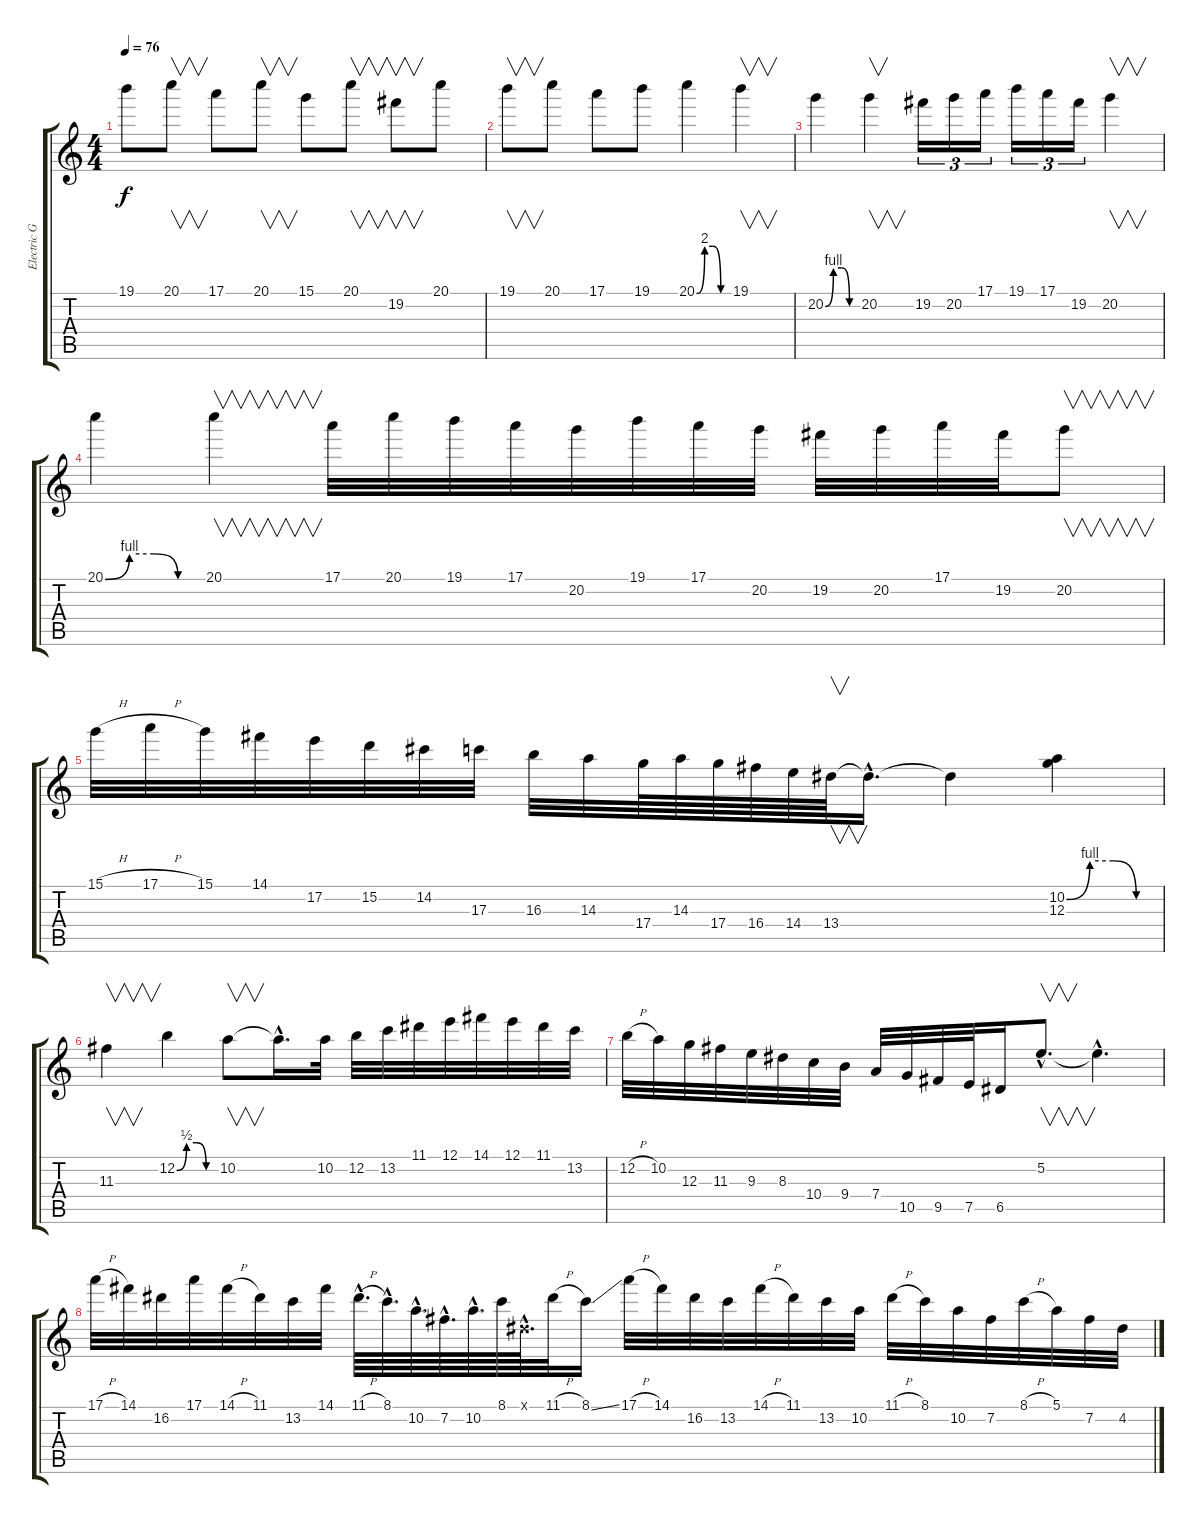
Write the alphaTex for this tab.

\track ("Electric Guitar 2" "Electric G") {instrument distortionguitar}
\staff {score tabs}
\tuning (E4 B3 G3 D3 A2 E2) {hide}
\ts (4 4)
\tempo 76
\clef g2
\ks c
19.1.8{dy f} 20.1.8{v} 17.1.8 20.1.8{v} 15.1.8 20.1.8{v} 19.2.8{v} 20.1.8 |
19.1.8{v} 20.1.8 17.1.8 19.1.8 20.1{be (custom 0 0 15 8 30 8 45 0 60 0)}.4 19.1.4{v} |
20.2{be (custom 0 0 15 4 30 4 45 0 60 0)}.4 20.2.4{v} 19.2.16{tu (3 2)} 20.2.16{tu (3 2)} 17.1.16{tu (3 2)} 19.1.16{tu (3 2)} 17.1.16{tu (3 2)} 19.2.16{tu (3 2)} 20.2.4{v} |
20.1{be (custom 0 0 15 4 30 4 45 0 60 0)}.4 20.1.4{v} 17.1.32 20.1.32 19.1.32 17.1.32 20.2.32 19.1.32 17.1.32 20.2.32 19.2.32 20.2.32 17.1.32 19.2.32 20.2.8{v} |
15.1{h}.32 17.1{h}.32 15.1.32 14.1.32 17.2.32 15.2.32 14.2.32 17.3.32 16.3.32 14.3.32 17.4.64 14.3.64 17.4.64 16.4.64 14.4.64 13.4.64{v} 13.4{hac t}.16{d} 13.4{t}.4 (10.2{be (custom 0 0 15 4 30 4 45 0 60 0)} 12.3).4 |
11.3.4{v} 12.2{be (custom 0 0 15 2 30 2 45 0 60 0)}.4 10.2.8{v} 10.2{hac t}.16{d} 10.2.32 12.2.32 13.2.32 11.1.32 12.1.32 14.1.32 12.1.32 11.1.32 13.2.32 |
12.2{h}.32 10.2.32 12.3.32 11.3.32 9.3.32 8.3.32 10.4.32 9.4.32 7.4.32 10.5.32 9.5.32 7.5.32 6.5.16 5.2{hac}.8{v d} 5.2{hac t}.4{d} |
17.1{h}.32 14.1.32 16.2.32 17.1.32 14.1{h}.32 11.1.32 13.2.32 14.1.32 11.1{h hac}.64{d} 8.1{hac}.64{d} 10.2{hac}.64{d} 7.2{hac}.64{d} 10.2{hac}.64{d} 8.1.64 -1.1{hac x}.64{d} 11.1{h}.32 8.1{ss}.16 17.1{h}.32 14.1.32 16.2.32 13.2.32 14.1{h}.32 11.1.32 13.2.32 10.2.32 11.1{h}.32 8.1.32 10.2.32 7.2.32 8.1{h}.32 5.1.32 7.2.32 4.2.32
